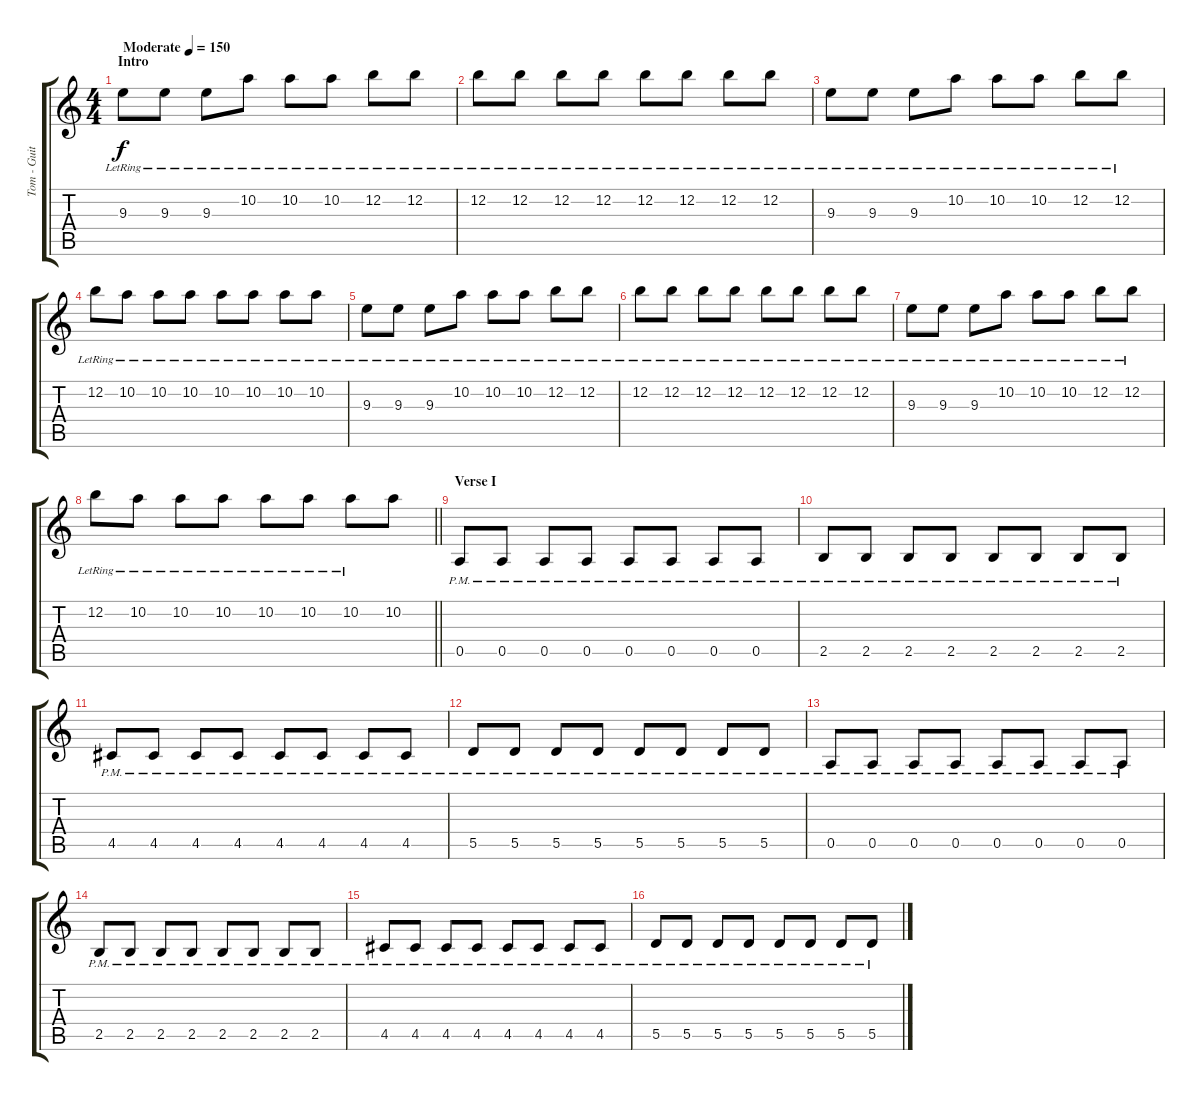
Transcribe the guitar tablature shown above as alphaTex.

\track ("Tom - Guitar" "Tom - Guit") {instrument distortionguitar}
\staff {score tabs}
\tuning (E4 B3 G3 D3 A2 E2) {hide}
\ts (4 4)
\section ("" "Intro")
\tempo (150 "Moderate")
\clef g2
\ks c
9.3{lr}.8{dy f instrument electricguitarclean} 9.3{lr}.8 9.3{lr}.8 10.2{lr}.8 10.2{lr}.8 10.2{lr}.8 12.2{lr}.8 12.2{lr}.8 |
12.2{lr}.8 12.2{lr}.8 12.2{lr}.8 12.2{lr}.8 12.2{lr}.8 12.2{lr}.8 12.2{lr}.8 12.2{lr}.8 |
9.3{lr}.8 9.3{lr}.8 9.3{lr}.8 10.2{lr}.8 10.2{lr}.8 10.2{lr}.8 12.2{lr}.8 12.2{lr}.8 |
12.2{lr}.8 10.2{lr}.8 10.2{lr}.8 10.2{lr}.8 10.2{lr}.8 10.2{lr}.8 10.2{lr}.8 10.2{lr}.8 |
9.3{lr}.8 9.3{lr}.8 9.3{lr}.8 10.2{lr}.8 10.2{lr}.8 10.2{lr}.8 12.2{lr}.8 12.2{lr}.8 |
12.2{lr}.8 12.2{lr}.8 12.2{lr}.8 12.2{lr}.8 12.2{lr}.8 12.2{lr}.8 12.2{lr}.8 12.2{lr}.8 |
9.3{lr}.8 9.3{lr}.8 9.3{lr}.8 10.2{lr}.8 10.2{lr}.8 10.2{lr}.8 12.2{lr}.8 12.2{lr}.8 |
\barLineRight lightlight
12.2{lr}.8 10.2{lr}.8 10.2{lr}.8 10.2{lr}.8 10.2{lr}.8 10.2{lr}.8 10.2{lr}.8 10.2.8 |
\section ("" "Verse I")
0.5{pm}.8{instrument distortionguitar} 0.5{pm}.8 0.5{pm}.8 0.5{pm}.8 0.5{pm}.8 0.5{pm}.8 0.5{pm}.8 0.5{pm}.8 |
2.5{pm}.8 2.5{pm}.8 2.5{pm}.8 2.5{pm}.8 2.5{pm}.8 2.5{pm}.8 2.5{pm}.8 2.5{pm}.8 |
4.5{pm}.8 4.5{pm}.8 4.5{pm}.8 4.5{pm}.8 4.5{pm}.8 4.5{pm}.8 4.5{pm}.8 4.5{pm}.8 |
5.5{pm}.8 5.5{pm}.8 5.5{pm}.8 5.5{pm}.8 5.5{pm}.8 5.5{pm}.8 5.5{pm}.8 5.5{pm}.8 |
0.5{pm}.8 0.5{pm}.8 0.5{pm}.8 0.5{pm}.8 0.5{pm}.8 0.5{pm}.8 0.5{pm}.8 0.5{pm}.8 |
2.5{pm}.8 2.5{pm}.8 2.5{pm}.8 2.5{pm}.8 2.5{pm}.8 2.5{pm}.8 2.5{pm}.8 2.5{pm}.8 |
4.5{pm}.8 4.5{pm}.8 4.5{pm}.8 4.5{pm}.8 4.5{pm}.8 4.5{pm}.8 4.5{pm}.8 4.5{pm}.8 |
5.5{pm}.8 5.5{pm}.8 5.5{pm}.8 5.5{pm}.8 5.5{pm}.8 5.5{pm}.8 5.5{pm}.8 5.5{pm}.8
